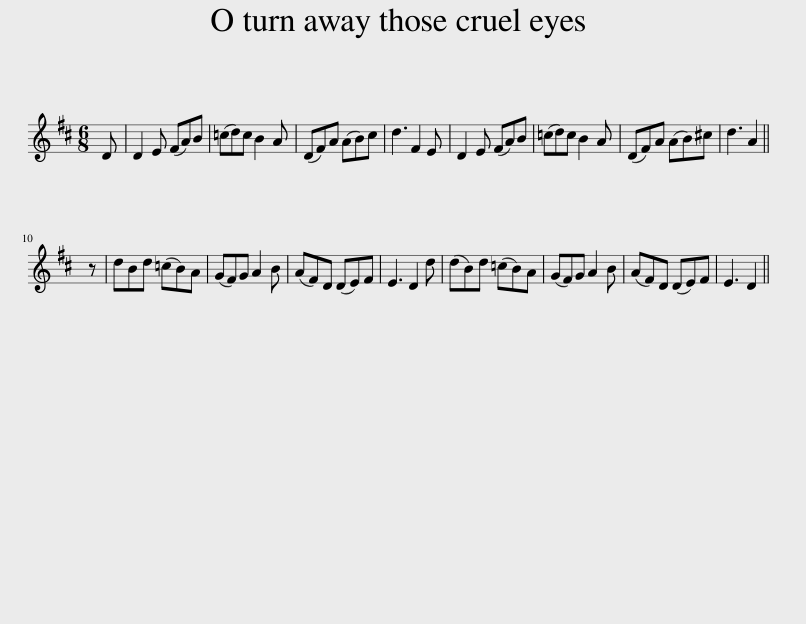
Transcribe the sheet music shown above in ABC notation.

X:1
L:1/8
M:6/8
I:linebreak $
K:D
V:1 treble
V:1
 D | D2 E (FA)B | (=cd)c B2 A | (DF)A (AB)c | d3 F2 E | %5
 D2 E (FA)B | (=cd)c B2 A | (DF)A (AB)^c | d3 A2 ||$ z | %10
 dBd (=cB)A | (GF)G A2 B | (AF)D (DE)F | E3 D2 d | (dB)d (=cB)A | %15
 (GF)G A2 B | (AF)D (DE)F | E3 D2 || %18
